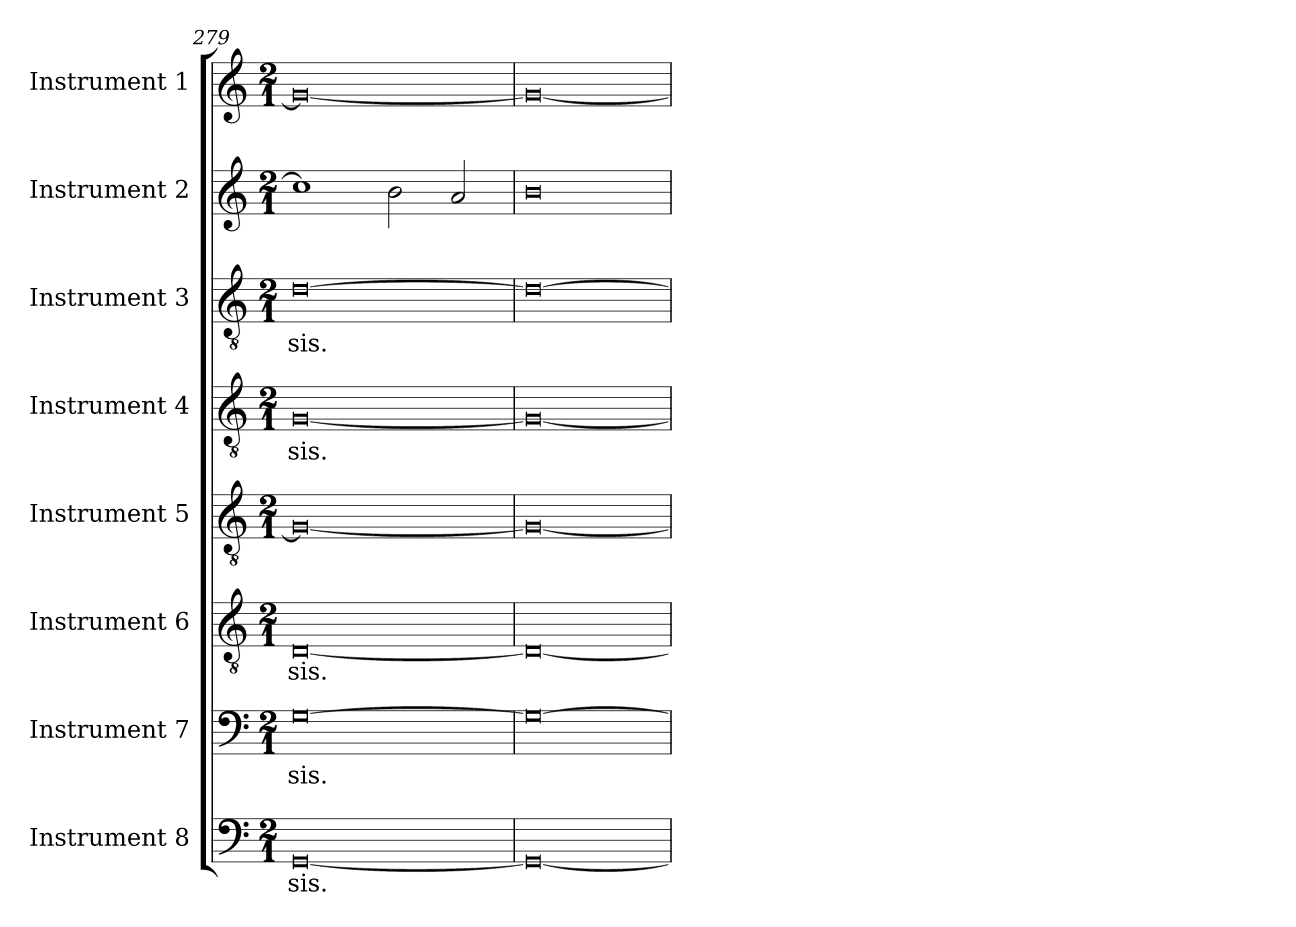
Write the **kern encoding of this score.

**kern	**text	**kern	**text	**kern	**text	**kern	**text	**kern	**text	**kern	**text	**kern	**text	**kern	**text
*part8	*part8	*part7	*part7	*part6	*part6	*part5	*part5	*part4	*part4	*part3	*part3	*part2	*part2	*part1	*part1
*staff8	*staff8	*staff7	*staff7	*staff6	*staff6	*staff5	*staff5	*staff4	*staff4	*staff3	*staff3	*staff2	*staff2	*staff1	*staff1
*I"Instrument 8	*	*I"Instrument 7	*	*I"Instrument 6	*	*I"Instrument 5	*	*I"Instrument 4	*	*I"Instrument 3	*	*I"Instrument 2	*	*I"Instrument 1	*
*clefF4	*	*clefF4	*	*clefGv2	*	*clefGv2	*	*clefGv2	*	*clefGv2	*	*clefG2	*	*clefG2	*
*k[]	*	*k[]	*	*k[]	*	*k[]	*	*k[]	*	*k[]	*	*k[]	*	*k[]	*
*C:	*	*C:	*	*C:	*	*C:	*	*C:	*	*C:	*	*C:	*	*C:	*
*M2/1	*	*M2/1	*	*M2/1	*	*M2/1	*	*M2/1	*	*M2/1	*	*M2/1	*	*M2/1	*
=279	=279	=279	=279	=279	=279	=279	=279	=279	=279	=279	=279	=279	=279	=279	=279
!	!LO:LY:b:cj	!	!LO:LY:b:cj	!	!LO:LY:b:cj	!	!LO:LY:b:cj	!	!LO:LY:b:cj	!	!LO:LY:b:cj	!	!LO:LY:b:cj	!	!LO:LY:b:cj
[<0GG	-sis.	[>0G	-sis.	[<0D	-sis.	0G_<	.	[<0G	-sis.	[>0d	-sis.	1cc]	--	0g_<	.
!	!	!	!	!	!	!	!	!	!	!	!	!	!LO:LY:b:cj	!	!
.	.	.	.	.	.	.	.	.	.	.	.	2b\	--	.	.
!	!	!	!	!	!	!	!	!	!	!	!	!	!LO:LY:b:cj	!	!
.	.	.	.	.	.	.	.	.	.	.	.	2a/	--	.	.
=280	=280	=280	=280	=280	=280	=280	=280	=280	=280	=280	=280	=280	=280	=280	=280
!	!LO:LY:b:cj	!	!LO:LY:b:cj	!	!LO:LY:b:cj	!	!LO:LY:b:cj	!	!LO:LY:b:cj	!	!LO:LY:b:cj	!	!LO:LY:b:cj	!	!LO:LY:b:cj
0GG_<	.	0G_>	.	0D_<	.	0G_<	.	0G_<	.	0d_>	.	0b	--	0g_<	.
=	=	=	=	=	=	=	=	=	=	=	=	=	=	=	=
*-	*-	*-	*-	*-	*-	*-	*-	*-	*-	*-	*-	*-	*-	*-	*-
